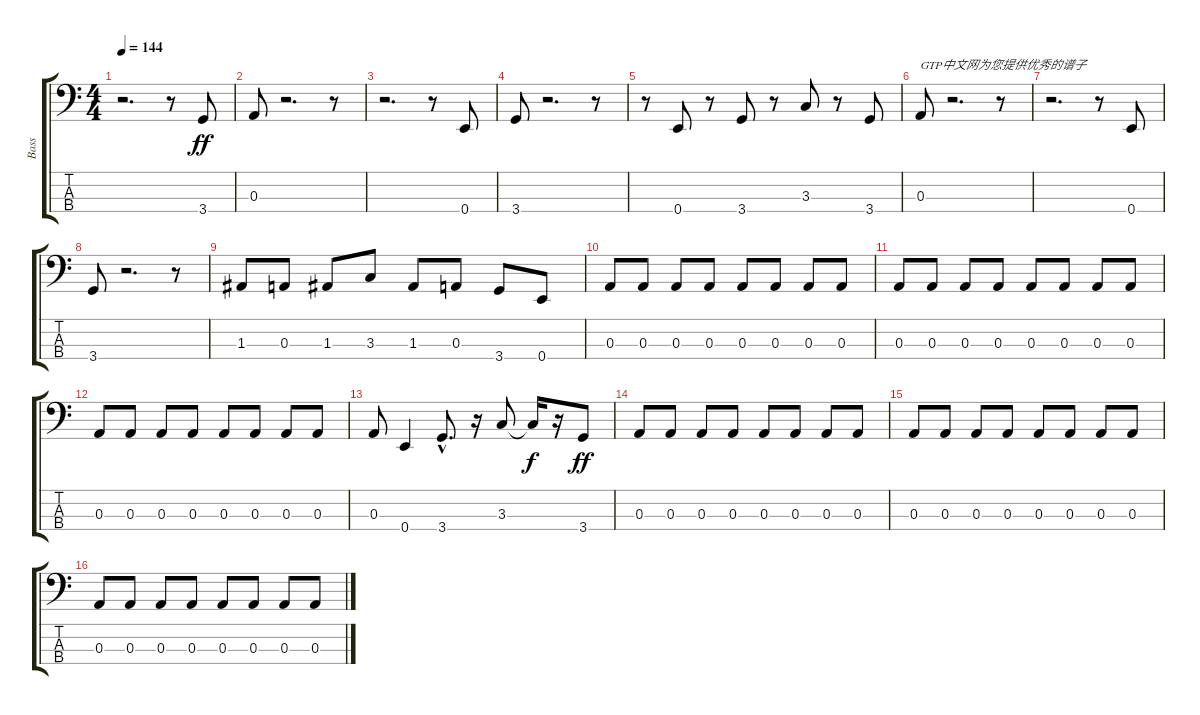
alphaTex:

\track ("Bass" "Bass") {instrument electricbassfinger}
\staff {score tabs}
\tuning (G2 D2 A1 E1) {hide}
\ts (4 4)
\tempo 144
\clef f4
\ks c
r.2{d dy ff instrument electricbassfinger} r.8 3.4.8 |
0.3.8 r.2{d} r.8 |
r.2{d} r.8 0.4.8 |
3.4.8 r.2{d} r.8 |
r.8 0.4.8 r.8 3.4.8 r.8 3.3.8 r.8 3.4.8 |
0.3.8{txt "GTP中文网为您提供优秀的谱子"} r.2{d} r.8 |
r.2{d} r.8 0.4.8 |
3.4.8 r.2{d} r.8 |
1.3.8 0.3.8 1.3.8 3.3.8 1.3.8 0.3.8 3.4.8 0.4.8 |
0.3.8 0.3.8 0.3.8 0.3.8 0.3.8 0.3.8 0.3.8 0.3.8 |
0.3.8 0.3.8 0.3.8 0.3.8 0.3.8 0.3.8 0.3.8 0.3.8 |
0.3.8 0.3.8 0.3.8 0.3.8 0.3.8 0.3.8 0.3.8 0.3.8 |
0.3.8 0.4.4 3.4{hac}.8{d} r.16 3.3.8 3.3{t}.16{dy f} r.16 3.4.8{dy ff} |
0.3.8 0.3.8 0.3.8 0.3.8 0.3.8 0.3.8 0.3.8 0.3.8 |
0.3.8 0.3.8 0.3.8 0.3.8 0.3.8 0.3.8 0.3.8 0.3.8 |
0.3.8 0.3.8 0.3.8 0.3.8 0.3.8 0.3.8 0.3.8 0.3.8
